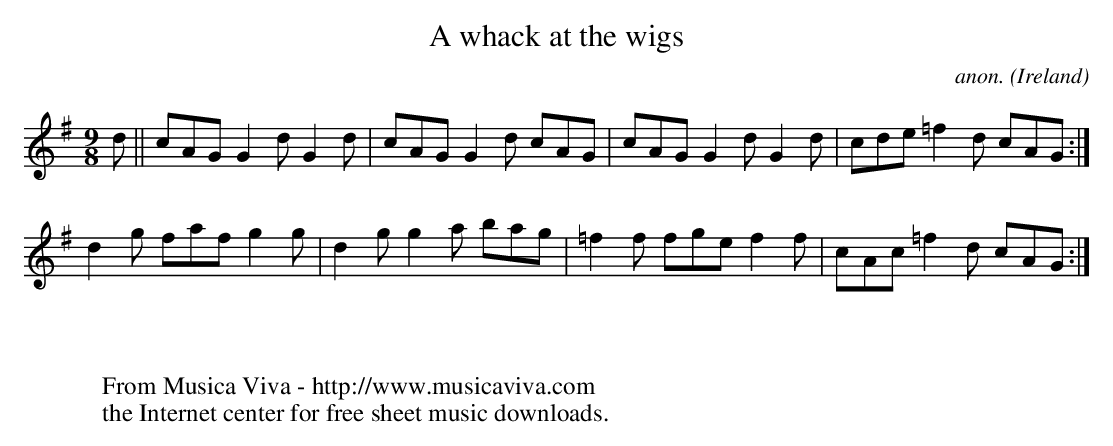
X:1
T:A whack at the wigs
C:anon.
O:Ireland
M:9/8
L:1/8
K:G
d||cAG G2d G2d|cAG G2d cAG|cAG G2d G2d|cde =f2d cAG:|
d2g faf g2g|d2g g2a bag|=f2f fge f2f|cAc =f2d cAG:|
W:
W:
W:  From Musica Viva - http://www.musicaviva.com
W:  the Internet center for free sheet music downloads.
